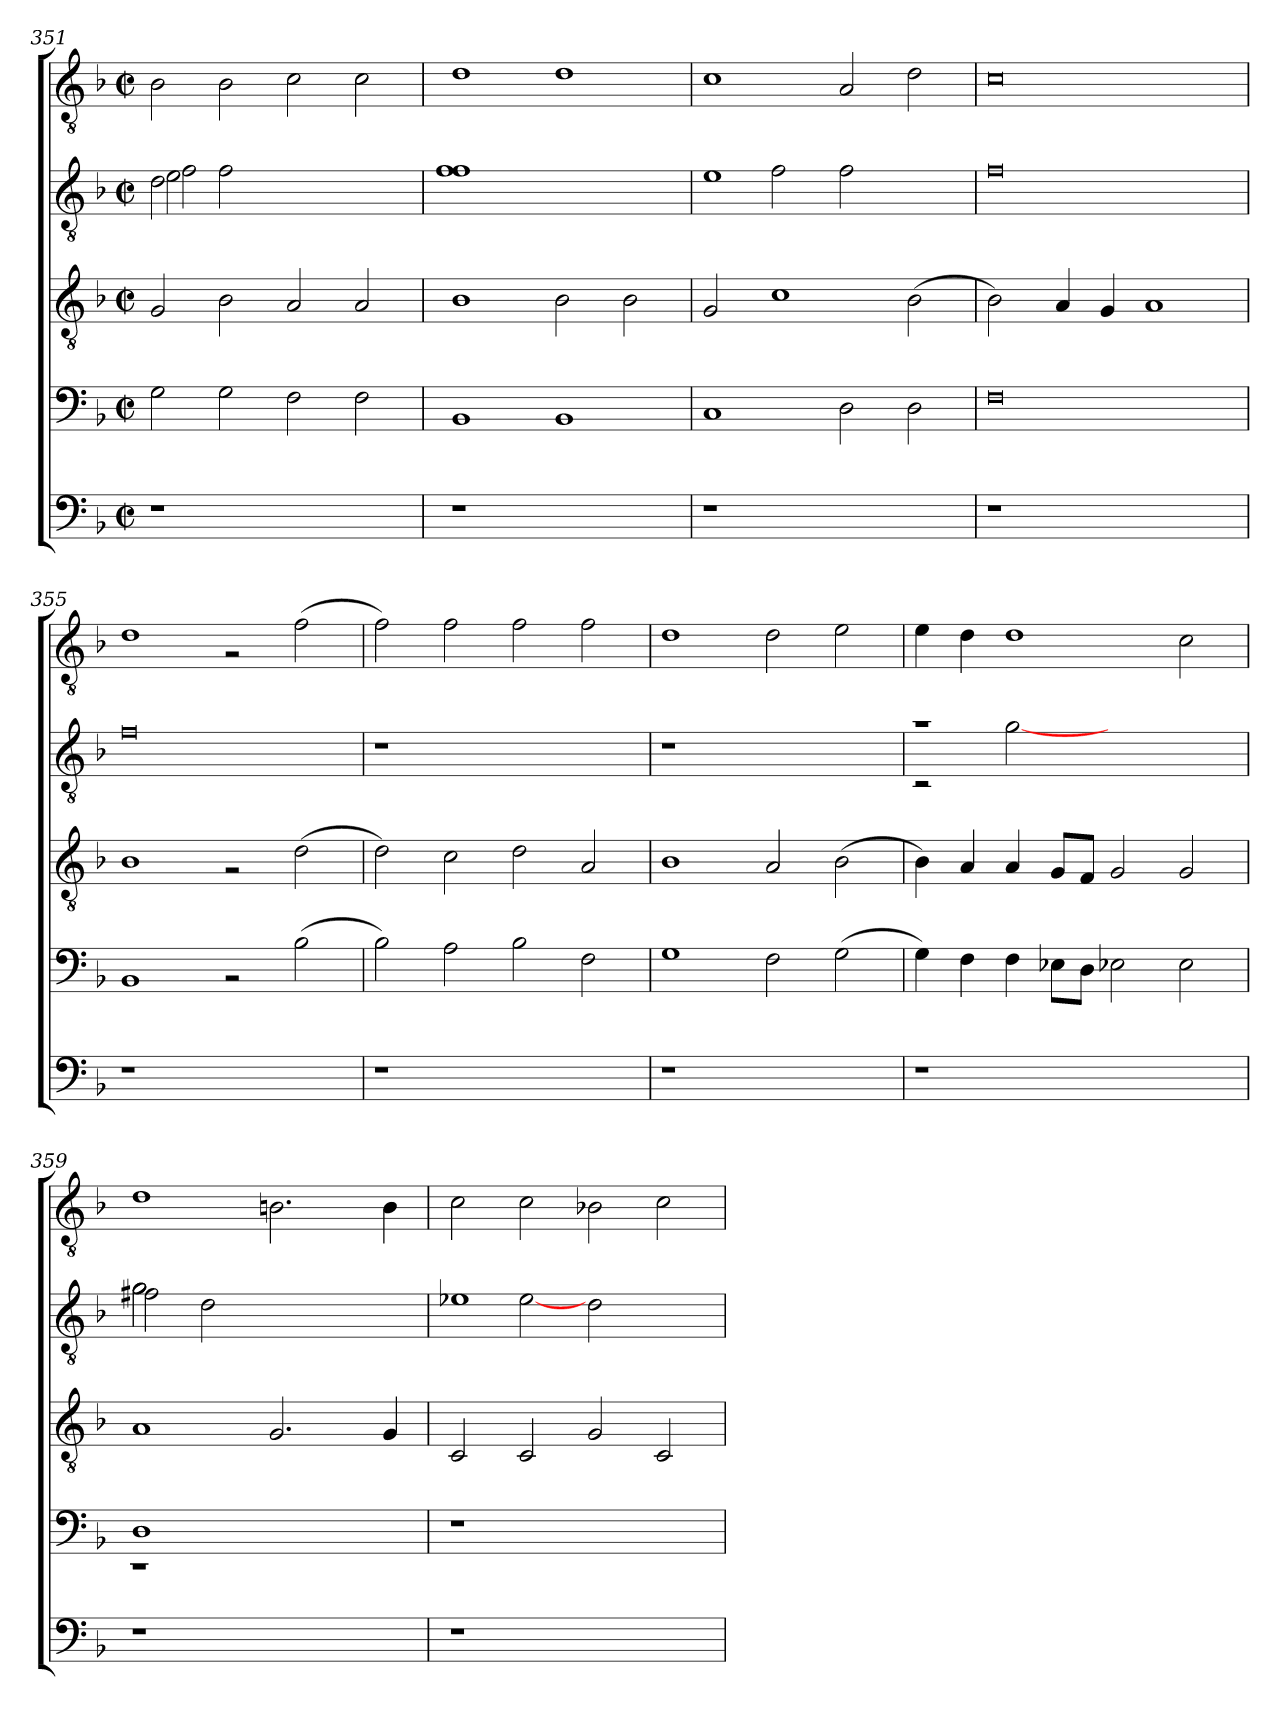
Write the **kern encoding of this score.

**kern	**kern	**kern	**kern	**kern
*part5	*part4	*part3	*part2	*part1
*staff5	*staff4	*staff3	*staff2	*staff1
!!LO:LB:g=z
*clefF4	*clefF4	*clefGv2	*clefGv2	*clefGv2
*k[b-]	*k[b-]	*k[b-]	*k[b-]	*k[b-]
*F:	*F:	*F:	*F:	*F:
*M2/2	*M2/2	*M2/2	*M2/2	*M2/2
*met(c|)	*met(c|)	*met(c|)	*met(c|)	*met(c|)
=351	=351	=351	=351	=351
*	*	*	*^	*
*	*	*	*	*^	*
1r	2G\	2G/	2d\	2e\	2f\	2B-\
.	2G\	2B-\	1ryy	1ryy	2f\	2B-\
1ryy	2F\	2A/	.	.	1ryy	2c\
.	2F\	2A/	2ryy	2ryy	.	2c\
*	*	*	*v	*v	*v	*
=352	=352	=352	=352	=352
1r	1BB-	1B-	1f 1f	1d
1ryy	1BB-	2B-\	1ryy	1d
.	.	2B-\	.	.
=353	=353	=353	=353	=353
*	*	*	*^	*
1r	1C	2G/	1e	2ryy	1c
.	.	1c	.	2f\	.
1ryy	2D\	.	2f\	2ryy	2A/
.	2D\	(>2B-\	2ryy	2ryy	2d\
*	*	*	*v	*v	*
=354	=354	=354	=354	=354
1r	0F	2B-\)	0f	0c
.	.	4A/	.	.
.	.	4G/	.	.
1ryy	.	1A	.	.
=355	=355	=355	=355	=355
1r	1BB-	1B-	0f	1d
1ryy	2rBB	2rG	.	2rG
.	(>2B-\	(>2d\	.	(>2f\
=356	=356	=356	=356	=356
1r	2B-\)	2d\)	1r	2f\)
.	2A\	2c\	.	2f\
1ryy	2B-\	2d\	1ryy	2f\
.	2F\	2A/	.	2f\
=357	=357	=357	=357	=357
1r	1G	1B-	1r	1d
1ryy	2F\	2A/	1ryy	2d\
.	(>2G\	(>2B-\	.	2e\
!!LO:LB:g=z
=358	=358	=358	=358	=358
*	*	*	*^	*
1r	4G\)	4B-\)	1ra	2rC	4e\
.	4F\	4A/	.	.	4d\
.	4F\	4A/	.	[>2g\	1d
.	8E-\L	8G/L	.	.	.
.	8D\J	8F/J	.	.	.
1ryy	2E-X\	2G/	1ryy	1ryy	.
.	2E-\	2G/	.	.	2c\
=359	=359	=359	=359	=359	=359
*	*^	*	*	*^	*
1r	1D	1rEE	1A	2g\	2f#X\	2g\	1d
.	.	.	.	1ryy	1ryy	2d\	.
1ryy	1ryy	1ryy	2.G/	.	.	1ryy	2.Bn\
.	.	.	.	2ryy	2ryy	.	.
.	.	.	4G/	.	.	.	4B\
*	*v	*v	*	*	*v	*v	*
=360	=360	=360	=360	=360	=360
1r	1r	2C/	1e-X	2ryy	2c\
.	.	2C/	.	[>2e-\	2c\
1ryy	1ryy	2G/	2d\	2ryy	2B-X\
.	.	2C/	2ryy	2ryy	2c\
*	*	*	*v	*v	*
=	=	=	=	=
*-	*-	*-	*-	*-
